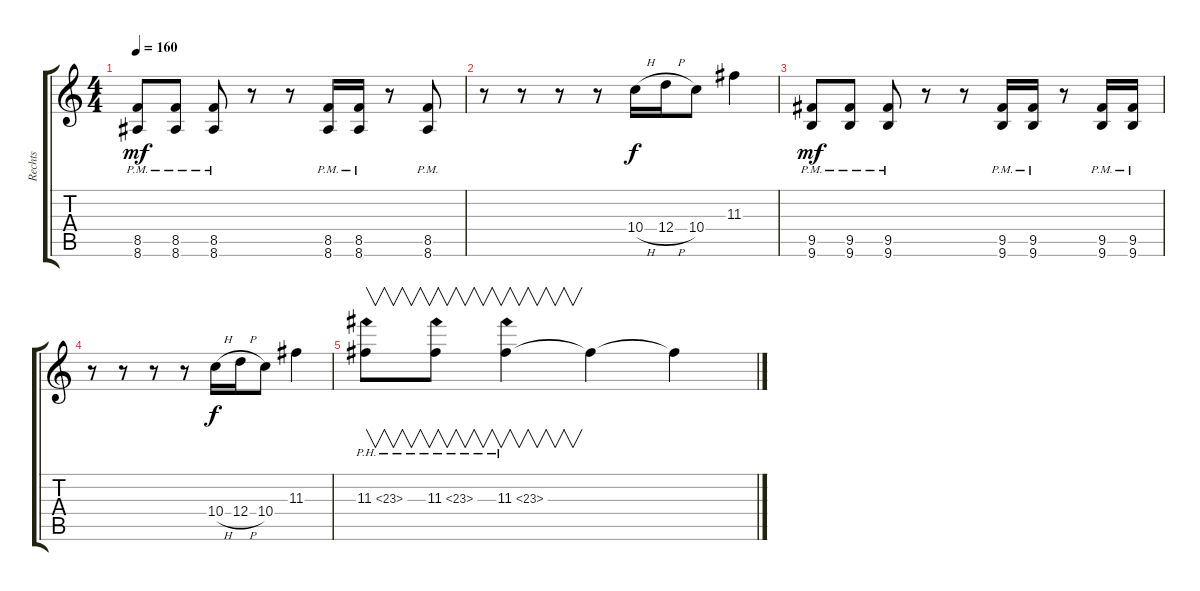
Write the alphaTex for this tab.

\track ("Rechts" "Rechts") {instrument distortionguitar}
\staff {score tabs}
\tuning (E4 B3 G3 D3 A2 D2) {hide}
\ts (4 4)
\tempo 160
\clef g2
\ks c
(8.5{pm} 8.6{pm}).8{dy mf} (8.5{pm} 8.6{pm}).8 (8.5{pm} 8.6{pm}).8 r.8 r.8 (8.5{pm} 8.6{pm}).16 (8.5{pm} 8.6{pm}).16 r.8 (8.5{pm} 8.6{pm}).8 |
r.8 r.8 r.8 r.8 10.4{h}.16{dy f} 12.4{h}.16 10.4.8 11.3.4 |
(9.5{pm} 9.6{pm}).8{dy mf} (9.5{pm} 9.6{pm}).8 (9.5{pm} 9.6{pm}).8 r.8 r.8 (9.5{pm} 9.6{pm}).16 (9.5{pm} 9.6{pm}).16 r.8 (9.5{pm} 9.6{pm}).16 (9.5{pm} 9.6{pm}).16 |
r.8 r.8 r.8 r.8 10.4{h}.16{dy f} 12.4{h}.16 10.4.8 11.3.4 |
11.3{ph 12}.8{v} 11.3{ph 12}.8{v} 11.3{ph 12}.4{v} 11.3{t}.4 11.3{t}.4
